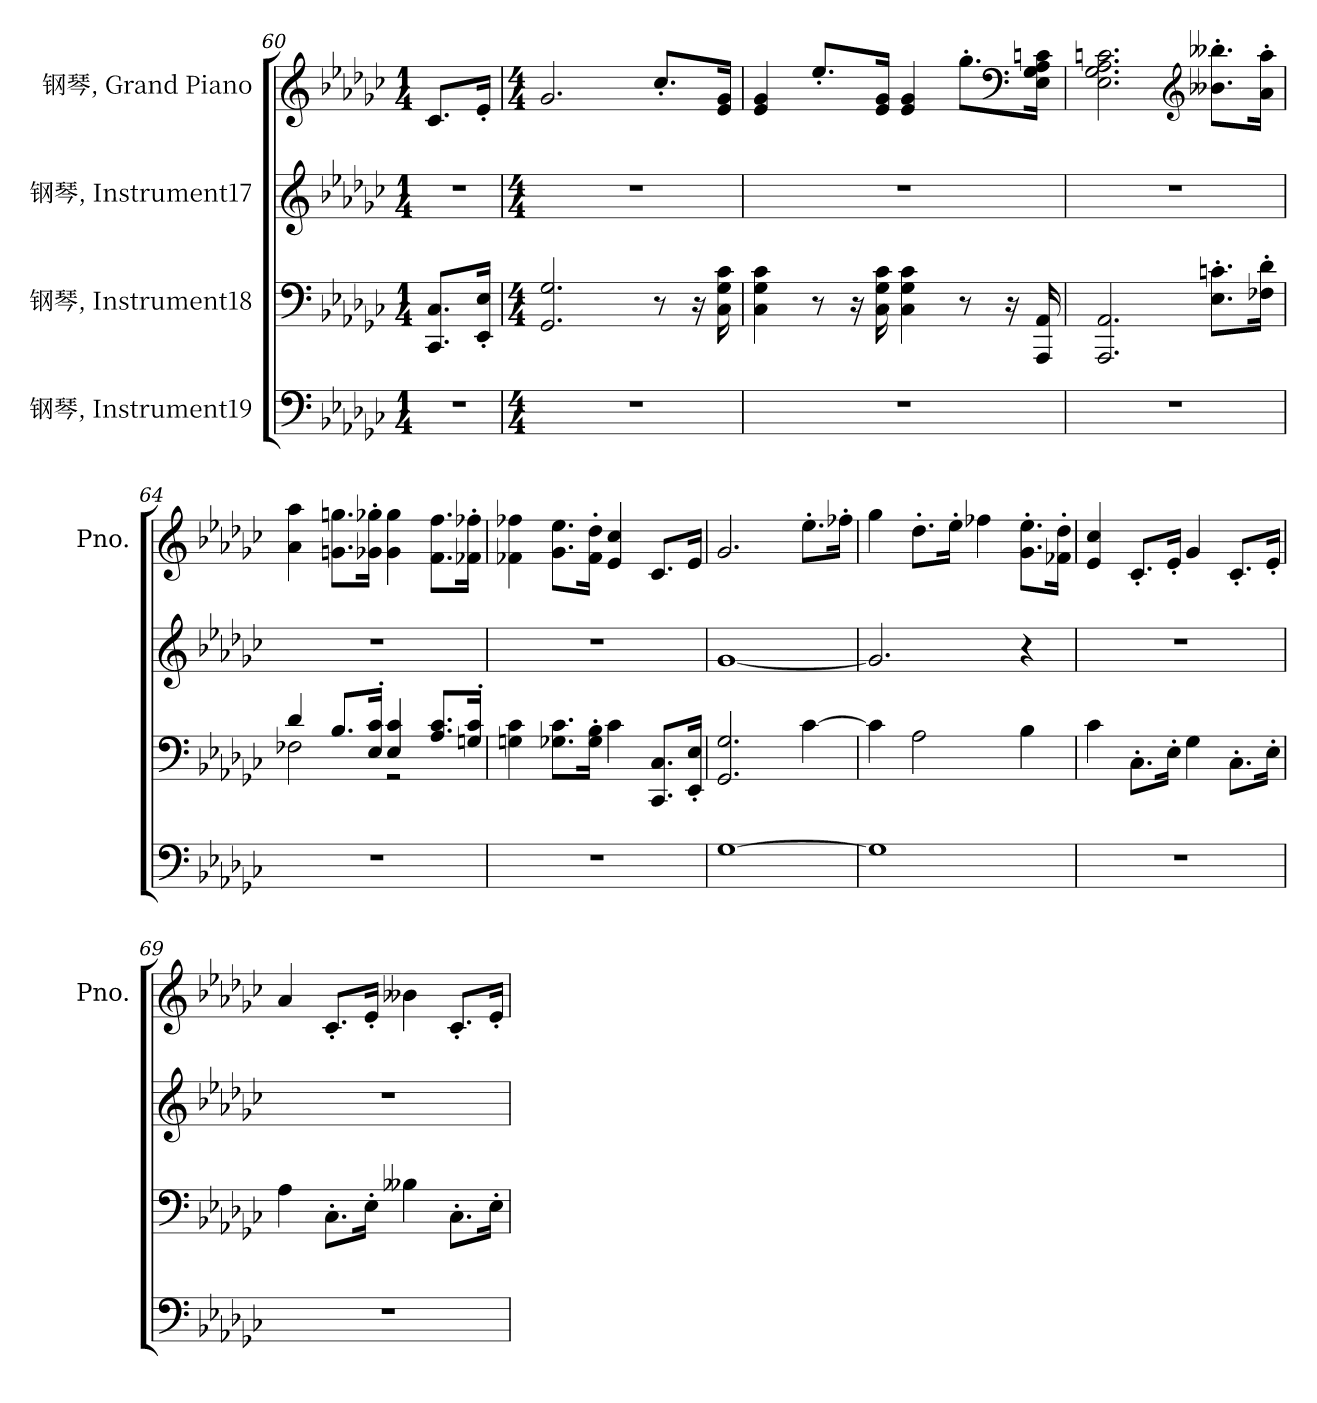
**kern	**kern	**kern	**kern
*part4	*part3	*part2	*part1
*staff4	*staff3	*staff2	*staff1
*I"钢琴, Instrument19	*I"钢琴, Instrument18	*I"钢琴, Instrument17	*I"钢琴, Grand Piano
*	*	*	*I'Pno.
*clefF4	*clefF4	*clefG2	*clefG2
*k[b-e-a-d-g-c-]	*k[b-e-a-d-g-c-]	*k[b-e-a-d-g-c-]	*k[b-e-a-d-g-c-]
*M1/4	*M1/4	*M1/4	*M1/4
*MM120	*MM120	*MM120	*MM120
=60	=60	=60	=60
4r	8.CC-/ 8.C-/L	4r	8.c-/L
.	16EE-/' 16E-/'Jk	.	16e-'/Jk
!!LO:LB:g=z
=61	=61	=61	=61
*M4/4	*M4/4	*M4/4	*M4/4
1r	2.GG-/ 2.G-/	1r	2.g-/
.	8r	.	8.cc-'/L
.	16r	.	.
.	16C-\ 16G-\ 16c-\	.	16e-/ 16g-/Jk
=62	=62	=62	=62
1r	4C-\ 4G-\ 4c-\	1r	4e-/ 4g-/
.	8r	.	8.ee-'/L
.	16r	.	.
.	16C-\ 16G-\ 16c-\	.	16e-/ 16g-/Jk
.	4C-\ 4G-\ 4c-\	.	4e-/ 4g-/
.	8r	.	8.gg-'\L
.	16r	.	.
*	*	*	*clefF4
.	16AAA-/ 16AA-/	.	16E-\ 16G-\ 16A-\ 16cn\Jk
=63	=63	=63	=63
1r	2.AAA-/ 2.AA-/	1r	2.E-\ 2.G-\ 2.A-\ 2.cn\
*	*	*	*clefG2
.	8.E-\' 8.cn\'L	.	8.b--X\' 8.bb--X\'L
.	16F-X\' 16d-\'Jk	.	16a-\' 16aa-\'Jk
=64	=64	=64	=64
*	*^	*	*
1r	4d-/	2F-X\	1r	4a-\ 4aa-\
.	8.B-/L	.	.	8.gn\ 8.ggn\L
.	16E-/' 16c-/'Jk	.	.	16g-X\' 16gg-X\'Jk
.	4E-/ 4c-/	2r	.	4g-\ 4gg-\
.	8.A-/ 8.c-/L	.	.	8.f\ 8.ff\L
.	16Gn/' 16c-/'Jk	.	.	16f-X\' 16ff-X\'Jk
*	*v	*v	*	*
!!LO:LB:g=z
=65	=65	=65	=65
1r	4Gn\ 4c-\	1r	4f-X\ 4ff-X\
.	8.G-X\ 8.c-\L	.	8.g-\ 8.ee-\L
.	16G-\' 16B-\'Jk	.	16f-\' 16dd-\'Jk
.	4c-\	.	4e-/ 4cc-/
.	8.CC-/ 8.C-/L	.	8.c-/L
.	16EE-/' 16E-/'Jk	.	16e-/Jk
=66	=66	=66	=66
[1G-	2.GG-/ 2.G-/	[1g-	2.g-/
.	[4c-\	.	8.ee-'\L
.	.	.	16ff-X'\Jk
=67	=67	=67	=67
1G-]	4c-\]	2.g-/]	4gg-\
.	2A-\	.	8.dd-'\L
.	.	.	16ee-'\Jk
.	.	.	4ff-X\
.	4B-\	4r	8.g-\' 8.ee-\'L
.	.	.	16f-X\' 16dd-\'Jk
=68	=68	=68	=68
1r	4c-\	1r	4e-/ 4cc-/
.	8.C-'\L	.	8.c-'/L
.	16E-'\Jk	.	16e-'/Jk
.	4G-\	.	4g-/
.	8.C-'\L	.	8.c-'/L
.	16E-'\Jk	.	16e-'/Jk
=69	=69	=69	=69
1r	4A-\	1r	4a-/
.	8.C-'\L	.	8.c-'/L
.	16E-'\Jk	.	16e-'/Jk
.	4B--X\	.	4b--X\
.	8.C-'\L	.	8.c-'/L
.	16E-'\Jk	.	16e-'/Jk
=	=	=	=
*-	*-	*-	*-
